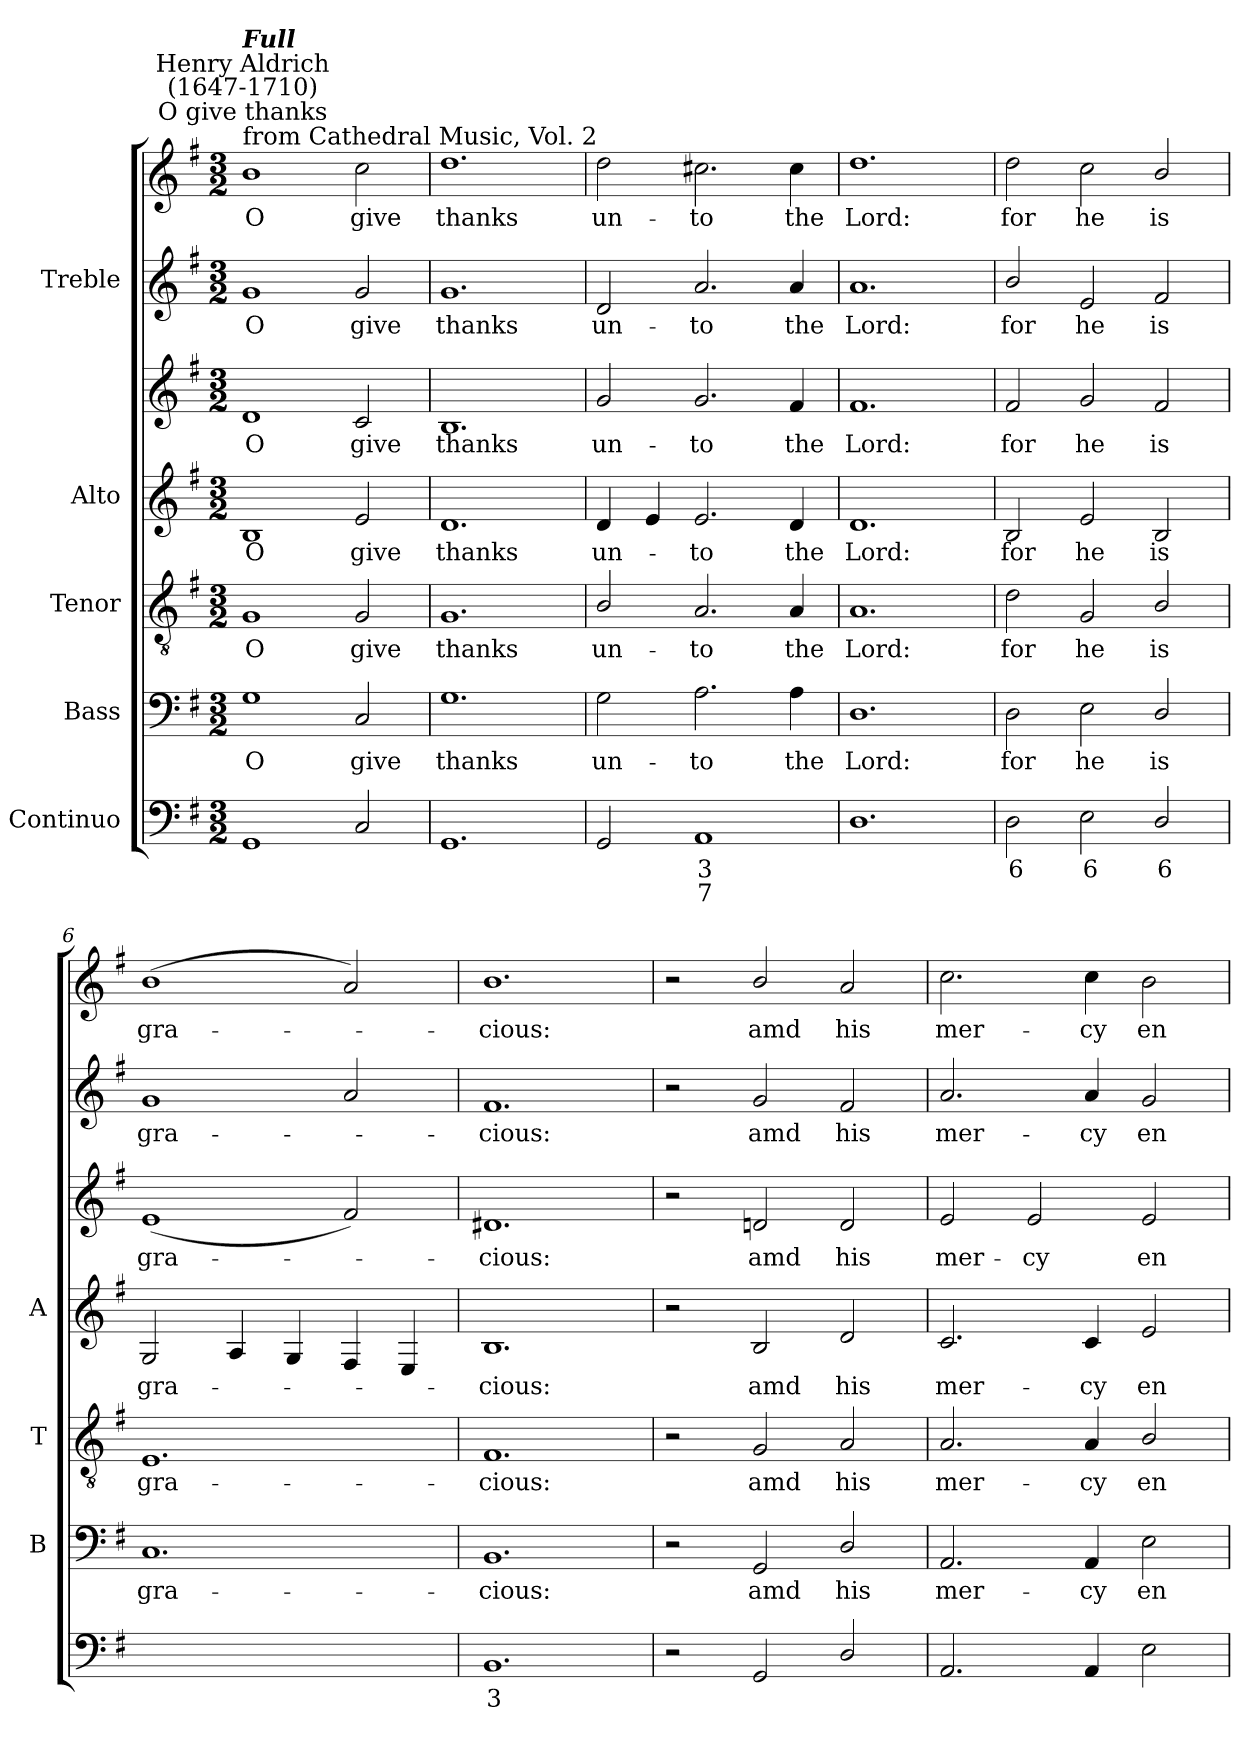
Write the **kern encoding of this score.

**kern	**text	**text	**text	**kern	**text	**kern	**text	**kern	**text	**kern	**text	**kern	**text	**kern	**text
*part5	*part5	*part5	*part5	*part4	*part4	*part3	*part3	*part2	*part2	*part2	*part2	*part1	*part1	*part1	*part1
*staff7	*staff7	*staff7	*staff7	*staff6	*staff6	*staff5	*staff5	*staff4	*staff4	*staff3	*staff3	*staff2	*staff2	*staff1	*staff1
*I"Continuo	*	*	*	*I"Bass	*	*I"Tenor	*	*I"Alto	*	*	*	*I"Treble	*	*	*
*	*	*	*	*I'B	*	*I'T	*	*I'A	*	*	*	*	*	*	*
*clefF4	*	*	*	*clefF4	*	*clefGv2	*	*clefG2	*	*clefG2	*	*clefG2	*	*clefG2	*
*k[f#]	*	*	*	*k[f#]	*	*k[f#]	*	*k[f#]	*	*k[f#]	*	*k[f#]	*	*k[f#]	*
*G:	*	*	*	*G:	*	*G:	*	*G:	*	*G:	*	*G:	*	*G:	*
*M3/2	*	*	*	*M3/2	*	*M3/2	*	*M3/2	*	*M3/2	*	*M3/2	*	*M3/2	*
=1	=1	=1	=1	=1	=1	=1	=1	=1	=1	=1	=1	=1	=1	=1	=1
!	!	!	!	!	!	!	!	!	!	!	!	!	!	!LO:TX:a:t=from Cathedral Music, Vol. 2	!
!	!	!	!	!	!	!	!	!	!	!	!	!	!	!LO:TX:a:cj:t=O give thanks	!
!	!	!	!	!	!	!	!	!	!	!	!	!	!	!LO:TX:a:cj:t=Henry Aldrich\n(1647-1710)	!
!	!	!	!	!	!	!	!	!	!	!	!	!	!	!LO:TX:a:Bi:t=Full	!
!	!	!	!	!	!LO:LY:b	!	!LO:LY:b	!	!LO:LY:b	!	!LO:LY:b	!	!LO:LY:b	!	!LO:LY:b
1GG	.	.	.	1G	O	1G	O	1B	O	1d	O	1g	O	1b	O
!	!	!	!	!	!LO:LY:b	!	!LO:LY:b	!	!LO:LY:b	!	!LO:LY:b	!	!LO:LY:b	!	!LO:LY:b
2C	.	.	.	2C	give	2G	give	2e	give	2c	give	2g	give	2cc	give
=2	=2	=2	=2	=2	=2	=2	=2	=2	=2	=2	=2	=2	=2	=2	=2
!	!	!	!	!	!LO:LY:b	!	!LO:LY:b	!	!LO:LY:b	!	!LO:LY:b	!	!LO:LY:b	!	!LO:LY:b
1.GG	.	.	.	1.G	thanks	1.G	thanks	1.d	thanks	1.B	thanks	1.g	thanks	1.dd	thanks
=3	=3	=3	=3	=3	=3	=3	=3	=3	=3	=3	=3	=3	=3	=3	=3
!	!	!	!	!	!LO:LY:b	!	!LO:LY:b	!	!LO:LY:b	!	!LO:LY:b	!	!LO:LY:b	!	!LO:LY:b
2GG	.	.	.	2G	un-	2B/	un-	4d	un-	2g	un-	2d	un-	2dd	un-
.	.	.	.	.	.	.	.	4e	.	.	.	.	.	.	.
!	!LO:LY:b	!LO:LY:b	!	!	!LO:LY:b	!	!LO:LY:b	!	!LO:LY:b	!	!LO:LY:b	!	!LO:LY:b	!	!LO:LY:b
1AA	3	7	.	2.A	-to	2.A	-to	2.e	to	2.g	-to	2.a	-to	2.cc#X	-to
!	!	!	!	!	!LO:LY:b	!	!LO:LY:b	!	!LO:LY:b	!	!LO:LY:b	!	!LO:LY:b	!	!LO:LY:b
.	.	.	.	4A	the	4A	the	4d	the	4f#	the	4a	the	4cc#	the
=4	=4	=4	=4	=4	=4	=4	=4	=4	=4	=4	=4	=4	=4	=4	=4
!	!	!	!	!	!LO:LY:b	!	!LO:LY:b	!	!LO:LY:b	!	!LO:LY:b	!	!LO:LY:b	!	!LO:LY:b
1.D	.	.	.	1.D	Lord:	1.A	Lord:	1.d	Lord:	1.f#	Lord:	1.a	Lord:	1.dd	Lord:
=5	=5	=5	=5	=5	=5	=5	=5	=5	=5	=5	=5	=5	=5	=5	=5
!	!LO:LY:b	!	!	!	!LO:LY:b	!	!LO:LY:b	!	!LO:LY:b	!	!LO:LY:b	!	!LO:LY:b	!	!LO:LY:b
2D	6	.	.	2D	for	2d	for	2B	for	2f#	for	2b/	for	2dd	for
!	!LO:LY:b	!	!	!	!LO:LY:b	!	!LO:LY:b	!	!LO:LY:b	!	!LO:LY:b	!	!LO:LY:b	!	!LO:LY:b
2E	6	.	.	2E	he	2G	he	2e	he	2g	he	2e	he	2cc	he
!	!LO:LY:b	!	!	!	!LO:LY:b	!	!LO:LY:b	!	!LO:LY:b	!	!LO:LY:b	!	!LO:LY:b	!	!LO:LY:b
2D/	6	.	.	2D/	is	2B/	is	2B	is	2f#	is	2f#	is	2b/	is
=6	=6	=6	=6	=6	=6	=6	=6	=6	=6	=6	=6	=6	=6	=6	=6
!	!LO:LY:b	!	!	!	!LO:LY:b	!	!LO:LY:b	!	!LO:LY:b	!	!LO:LY:b	!	!LO:LY:b	!	!LO:LY:b
[1Cyy	7	.	.	1.C	gra-	1.E	gra-	2G	gra-	(<1e	gra-	1g	gra-	(<1b	gra-
.	.	.	.	.	.	.	.	4A	.	.	.	.	.	.	.
.	.	.	.	.	.	.	.	4G	.	.	.	.	.	.	.
!	!LO:LY:b	!LO:LY:b	!LO:LY:b	!	!	!	!	!	!	!	!	!	!	!	!
2Cyy]	6	4	3	.	.	.	.	4F#	.	2f#)	.	2a	.	2a)	.
.	.	.	.	.	.	.	.	4E	.	.	.	.	.	.	.
=7	=7	=7	=7	=7	=7	=7	=7	=7	=7	=7	=7	=7	=7	=7	=7
!	!LO:LY:b	!	!	!	!LO:LY:b	!	!LO:LY:b	!	!LO:LY:b	!	!LO:LY:b	!	!LO:LY:b	!	!LO:LY:b
1.BB	3	.	.	1.BB	-cious:	1.F#	-cious:	1.B	cious:	1.d#X	cious:	1.f#	cious:	1.b	cious:
=8	=8	=8	=8	=8	=8	=8	=8	=8	=8	=8	=8	=8	=8	=8	=8
2r	.	.	.	2r	.	2r	.	2r	.	2r	.	2r	.	2r	.
!	!	!	!	!	!LO:LY:b	!	!LO:LY:b	!	!LO:LY:b	!	!LO:LY:b	!	!LO:LY:b	!	!LO:LY:b
2GG	.	.	.	2GG	amd	2G	amd	2B	amd	2dn	amd	2g	amd	2b/	amd
!	!	!	!	!	!LO:LY:b	!	!LO:LY:b	!	!LO:LY:b	!	!LO:LY:b	!	!LO:LY:b	!	!LO:LY:b
2D/	.	.	.	2D/	his	2A	his	2d	his	2d	his	2f#	his	2a	his
=9	=9	=9	=9	=9	=9	=9	=9	=9	=9	=9	=9	=9	=9	=9	=9
!	!	!	!	!	!LO:LY:b	!	!LO:LY:b	!	!LO:LY:b	!	!LO:LY:b	!	!LO:LY:b	!	!LO:LY:b
2.AA	.	.	.	2.AA	mer-	2.A	mer-	2.c	-mer-	2e	mer-	2.a	-mer-	2.cc	mer-
!	!	!	!	!	!	!	!	!	!	!	!LO:LY:b	!	!	!	!
.	.	.	.	.	.	.	.	.	.	2e	-cy	.	.	.	.
!	!	!	!	!	!LO:LY:b	!	!LO:LY:b	!	!LO:LY:b	!	!	!	!LO:LY:b	!	!LO:LY:b
4AA	.	.	.	4AA	-cy	4A	-cy	4c	-cy	.	.	4a	-cy	4cc	-cy
!	!	!	!	!	!LO:LY:b	!	!LO:LY:b	!	!LO:LY:b	!	!LO:LY:b	!	!LO:LY:b	!	!LO:LY:b
2E	.	.	.	2E	en-	2B/	en-	2e	en-	2e	en-	2g	en-	2b	en-
=	=	=	=	=	=	=	=	=	=	=	=	=	=	=	=
*-	*-	*-	*-	*-	*-	*-	*-	*-	*-	*-	*-	*-	*-	*-	*-
